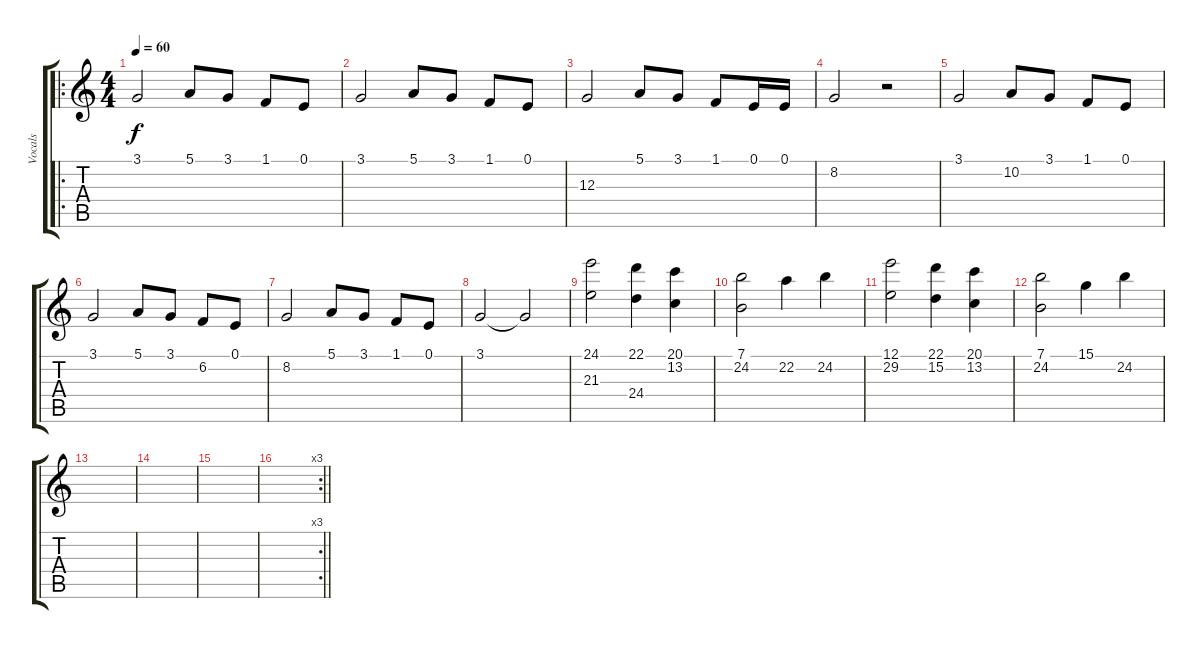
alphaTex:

\track ("Vocals" "Vocals") {instrument voiceoohs bank 255}
\staff {score tabs}
\tuning (E4 B3 G3 D3 A2 E2) {hide}
\ro
\ts (4 4)
\tempo 60
\clef g2
\ks c
3.1.2{dy f} 5.1.8 3.1.8 1.1.8 0.1.8 |
3.1.2 5.1.8 3.1.8 1.1.8 0.1.8 |
12.3.2 5.1.8 3.1.8 1.1.8 0.1.16 0.1.16 |
8.2.2 r.2 |
3.1.2 10.2.8 3.1.8 1.1.8 0.1.8 |
3.1.2 5.1.8 3.1.8 6.2.8 0.1.8 |
8.2.2 5.1.8 3.1.8 1.1.8 0.1.8 |
3.1.2 3.1{t}.2 |
(24.1 21.3).2 (22.1 24.4).4 (20.1 13.2).4 |
(7.1 24.2).2 22.2.4 24.2.4 |
(12.1 29.2).2 (22.1 15.2).4 (20.1 13.2).4 |
(7.1 24.2).2 15.1.4 24.2.4 |
|
|
|
\rc 3
\barLineRight lightlight
